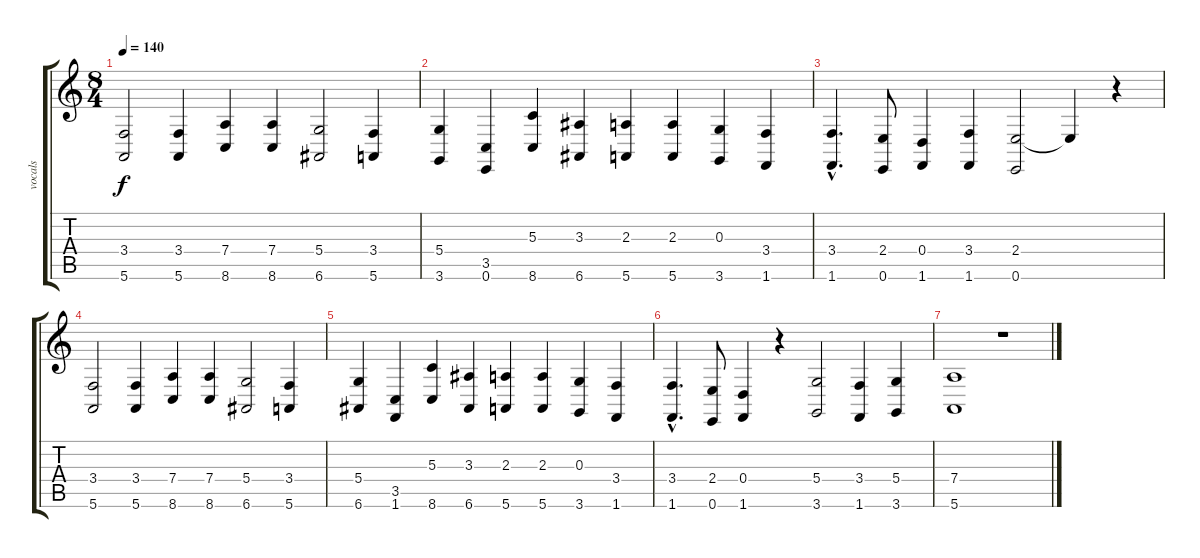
\track ("vocals" "vocals") {instrument lead1square}
\staff {score tabs}
\tuning (E4 B3 G3 D3 A2 E2) {hide}
\ts (8 4)
\tempo 140
\clef g2
\ks c
(3.4 5.6).2{dy f} (3.4 5.6).4 (7.4 8.6).4 (7.4 8.6).4 (5.4 6.6).2 (3.4 5.6).4 |
(5.4 3.6).4 (3.5 0.6).4 (5.3 8.6).4 (3.3 6.6).4 (2.3 5.6).4 (2.3 5.6).4 (0.3 3.6).4 (3.4 1.6).4 |
(3.4{hac} 1.6{hac}).4{d volume 12} (2.4 0.6).8 (0.4 1.6).4 (3.4 1.6).4 (2.4 0.6).2 2.4{t}.4 r.4 |
(3.4 5.6).2{volume 9} (3.4 5.6).4 (7.4 8.6).4 (7.4 8.6).4 (5.4 6.6).2 (3.4 5.6).4 |
(5.4 6.6).4{volume 6} (3.5 1.6).4 (5.3 8.6).4 (3.3 6.6).4 (2.3 5.6).4 (2.3 5.6).4 (0.3 3.6).4 (3.4 1.6).4 |
(3.4{hac} 1.6{hac}).4{d volume 3} (2.4 0.6).8 (0.4 1.6).4 r.4 (5.4 3.6).2 (3.4 1.6).4 (5.4 3.6).4 |
(7.4 5.6).1{volume 0} r.1
